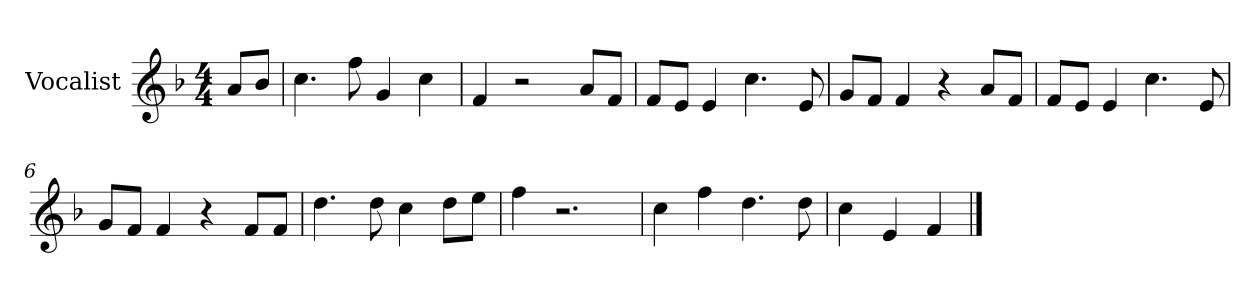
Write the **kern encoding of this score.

**kern
*part1
*staff1
*I"Vocalist
*k[b-]
*F:
*M4/4
=
8aL
8b-J
=1
4.cc
8ff
4g
4cc
=2
4f
2r
8aL
8fJ
=3
8fL
8eJ
4e
4.cc
8e
=4
8gL
8fJ
4f
4r
8aL
8fJ
=5
8fL
8eJ
4e
4.cc
8e
=6
8gL
8fJ
4f
4r
8fL
8fJ
=7
4.dd
8dd
4cc
8ddL
8eeJ
=8
4ff
2.r
=9
4cc
4ff
4.dd
8dd
=10
4cc
4e
4f
==
*-
